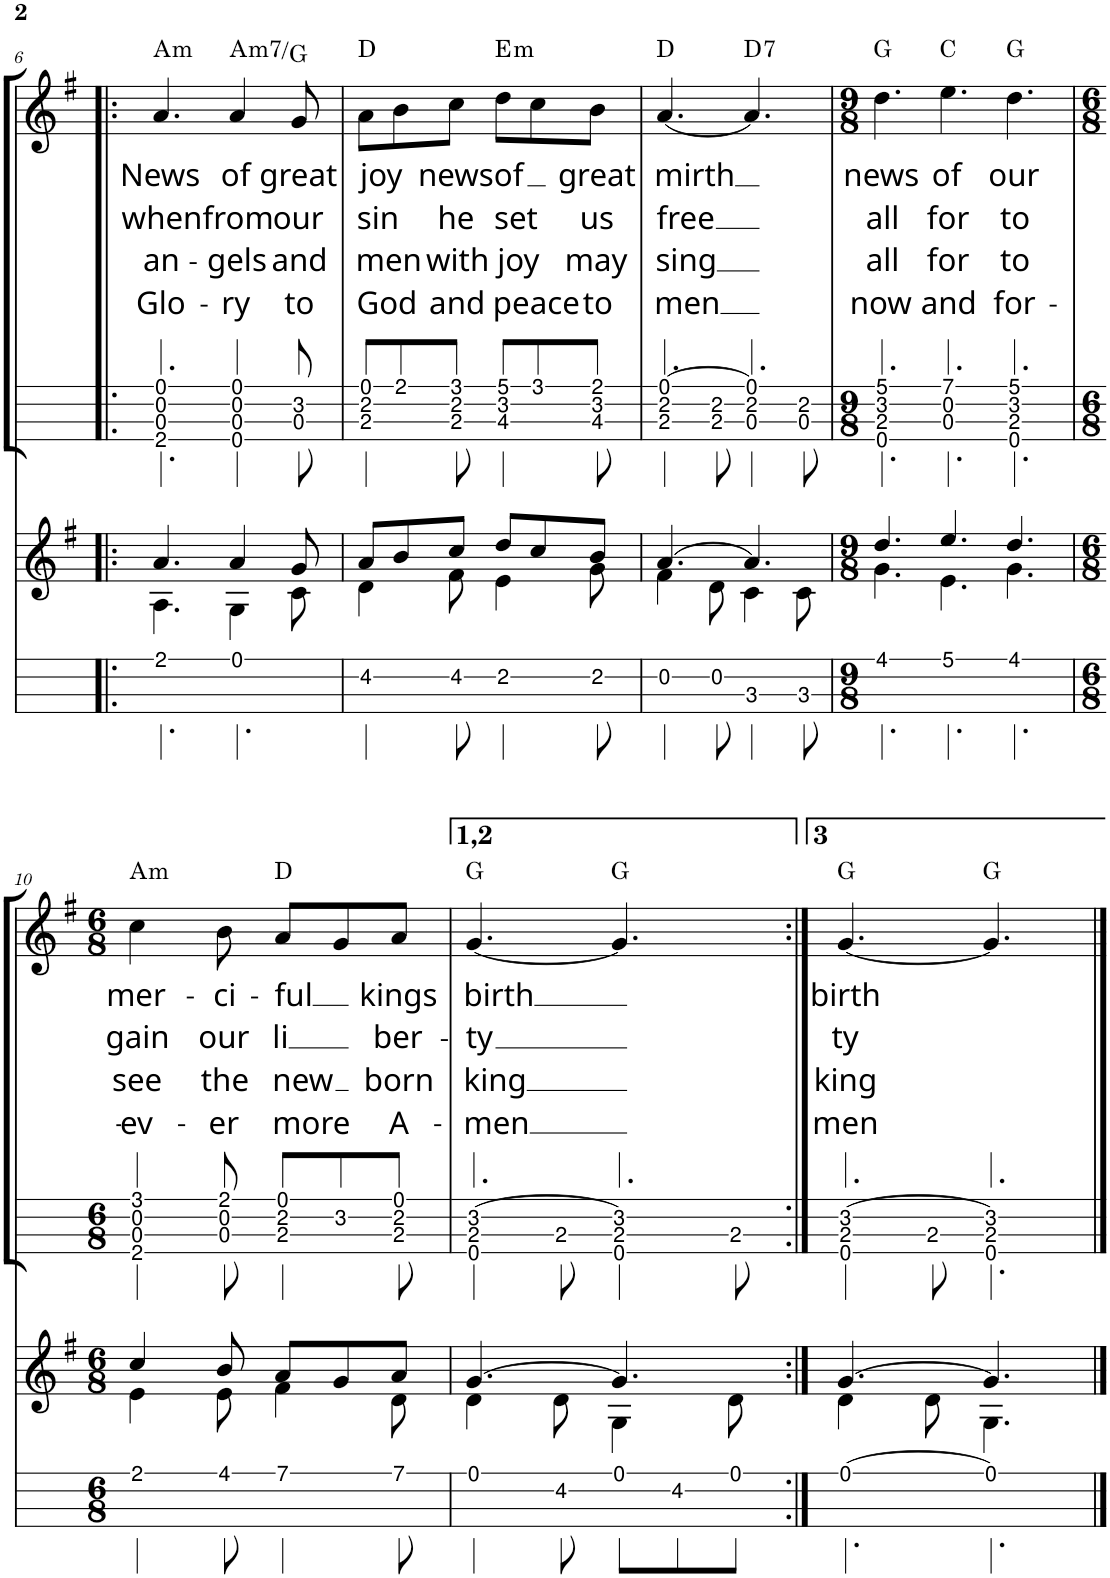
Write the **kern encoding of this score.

**kern	**kern	**kern	**kern	**text	**text	**text	**text	**harte
*part4	*part3	*part2	*part1	*part1	*part1	*part1	*part1	*part1
*staff4	*staff3	*staff2	*staff1	*staff1	*staff1	*staff1	*staff1	*
*I"Bass Guitar	*I"Dulcimer	*I"Ukulele	*I"Mandolin	*	*	*	*	*
!!LO:PB:g=z
*	*clefG2	*	*clefG2	*	*	*	*	*
*k[f#]	*k[f#]	*k[f#]	*k[f#]	*	*	*	*	*
*G:	*G:	*G:	*G:	*	*	*	*	*
*M6/8	*M6/8	*M6/8	*M6/8	*	*	*	*	*
=6!|:	=6!|:	=6!|:	=6!|:	=6!|:	=6!|:	=6!|:	=6!|:	=6!|:
*	*^	*^	*	*	*	*	*	*
!	!	!	!	!	!	!LO:LY:b	!LO:LY:b	!LO:LY:b	!LO:LY:b	!LO:H:kt=m
4.AA\	4.a/	4.A\	4.a/	4.A\ 4.c\ 4.e\	4.a/	News	when	an-	Glo-	A:min
!	!	!	!	!	!	!LO:LY:b	!LO:LY:b	!LO:LY:b	!LO:LY:b	!LO:H:kt=m7
4.GG\	4a/	4G\	4a/	4G\ 4c\ 4e\	4a/	of	from	-gels	-ry	A:min7/b7
!	!	!	!	!	!	!LO:LY:b	!LO:LY:b	!LO:LY:b	!LO:LY:b	!
.	8g/	8c\	8g/	8c\	8g/	great	our	and	to	.
=7	=7	=7	=7	=7	=7	=7	=7	=7	=7	=7
!	!	!	!	!	!	!LO:LY:b	!LO:LY:b	!LO:LY:b	!LO:LY:b	!
4FF#\	8a/L	4d\	8a/L	4d\ 4f#\	8a\L	joy	sin	men	God	D:maj
.	8b/	.	8b/	.	8b\	.	.	.	.	.
!	!	!	!	!	!	!LO:LY:b	!LO:LY:b	!LO:LY:b	!LO:LY:b	!
8FF#\	8cc/J	8f#\	8cc/J	8d\ 8f#\	8cc\J	news	he	with	and	.
!	!	!	!	!	!	!LO:LY:b	!LO:LY:b	!LO:LY:b	!LO:LY:b	!LO:H:kt=m
4EE\	8dd/L	4e\	8dd/L	4e\ 4g\	8dd\L	of	set	joy	peace	E:min
.	8cc/	.	8cc/	.	8cc\	.	.	.	.	.
!	!	!	!	!	!	!LO:LY:b	!LO:LY:b	!LO:LY:b	!LO:LY:b	!
8EE\	8b/J	8g\	8b/J	8e\ 8g\	8b\J	great	us	may	to	.
=8	=8	=8	=8	=8	=8	=8	=8	=8	=8	=8
!	!	!	!	!	!	!LO:LY:b	!LO:LY:b	!LO:LY:b	!LO:LY:b	!
4DD\	[4.a/	4f#\	[4.a/	4d\ 4f#\	[4.a/	mirth	free	sing	men	D:maj
8DD\	.	8d\	.	8d\ 8f#\	.	.	.	.	.	.
!	!	!	!	!	!	!	!	!	!	!LO:H:kt=7
4CC\	4.a/]	4c\	4.a/]	4c\ 4f#\	4.a/]	.	.	.	.	D:7
8CC\	.	8c\	.	8c\ 8f#\	.	.	.	.	.	.
=9	=9	=9	=9	=9	=9	=9	=9	=9	=9	=9
*M9/8	*M9/8	*	*M9/8	*	*M9/8	*	*	*	*	*
!	!	!	!	!	!	!LO:LY:b	!LO:LY:b	!LO:LY:b	!LO:LY:b	!
4.BB\	4.dd/	4.g\	4.dd/	4.G\ 4.d\ 4.g\	4.dd\	news	all	all	now	G:maj
!	!	!	!	!	!	!LO:LY:b	!LO:LY:b	!LO:LY:b	!LO:LY:b	!
4.C\	4.ee/	4.e\	4.ee/	4.c\ 4.e\	4.ee\	of	for	for	and	C:maj
!	!	!	!	!	!	!LO:LY:b	!LO:LY:b	!LO:LY:b	!LO:LY:b	!
4.BB\	4.dd/	4.g\	4.dd/	4.G\ 4.d\ 4.g\	4.dd\	our	to	to	for-	G:maj
!!LO:LB:g=z
=10	=10	=10	=10	=10	=10	=10	=10	=10	=10	=10
*M6/8	*M6/8	*	*M6/8	*	*M6/8	*	*	*	*	*
!	!	!	!	!	!	!LO:LY:b	!LO:LY:b	!LO:LY:b	!LO:LY:b	!LO:H:kt=m
4AA\	4cc/	4e\	4cc/	4A\ 4c\ 4e\	4cc\	mer-	gain	see	-ev-	A:min
!	!	!	!	!	!	!LO:LY:b	!LO:LY:b	!LO:LY:b	!LO:LY:b	!
8BB\	8b/	8e\	8b/	8c\ 8e\	8b\	-ci-	our	the	-er	.
!	!	!	!	!	!	!LO:LY:b	!LO:LY:b	!LO:LY:b	!LO:LY:b	!
4D\	8a/L	4f#\	8a/L	4d\ 4f#\	8a/L	-ful	li	new	more	D:maj
.	8g/	.	8g/	.	8g/	.	.	.	.	.
!	!	!	!	!	!	!LO:LY:b	!LO:LY:b	!LO:LY:b	!LO:LY:b	!
8D\	8a/J	8d\	8a/J	8d\ 8f#\	8a/J	kings	ber-	born	A-	.
=11	=11	=11	=11	=11	=11	=11	=11	=11	=11	=11
!	!	!	!	!	!	!LO:LY:b	!LO:LY:b	!LO:LY:b	!LO:LY:b	!
4GG\	[4.g/	4d\	[4.g/	4G\ 4d\	[4.g/	birth	-ty	king	-men	G:maj
8FF#\	.	8d\	.	8d\	.	.	.	.	.	.
8GG\L	4.g/]	4G\	4.g/]	4G\ 4d\	4.g/]	.	.	.	.	G:maj
8FF#\	.	.	.	.	.	.	.	.	.	.
8GG\J	.	8d\	.	8d\	.	.	.	.	.	.
=12:|!	=12:|!	=12:|!	=12:|!	=12:|!	=12:|!	=12:|!	=12:|!	=12:|!	=12:|!	=12:|!
!	!	!	!	!	!	!LO:LY:b	!LO:LY:b	!LO:LY:b	!LO:LY:b	!
[4.GG\	[4.g/	4d\	[4.g/	4G\ 4d\	[4.g/	birth	ty	king	men	G:maj
.	.	8d\	.	8d\	.	.	.	.	.	.
4.GG\]	4.g/]	4.G\	4.g/]	4.G\ 4.d\	4.g/]	.	.	.	.	G:maj
*	*v	*v	*	*	*	*	*	*	*	*
*	*	*v	*v	*	*	*	*	*	*
==	==	==	==	==	==	==	==	==
*-	*-	*-	*-	*-	*-	*-	*-	*-
